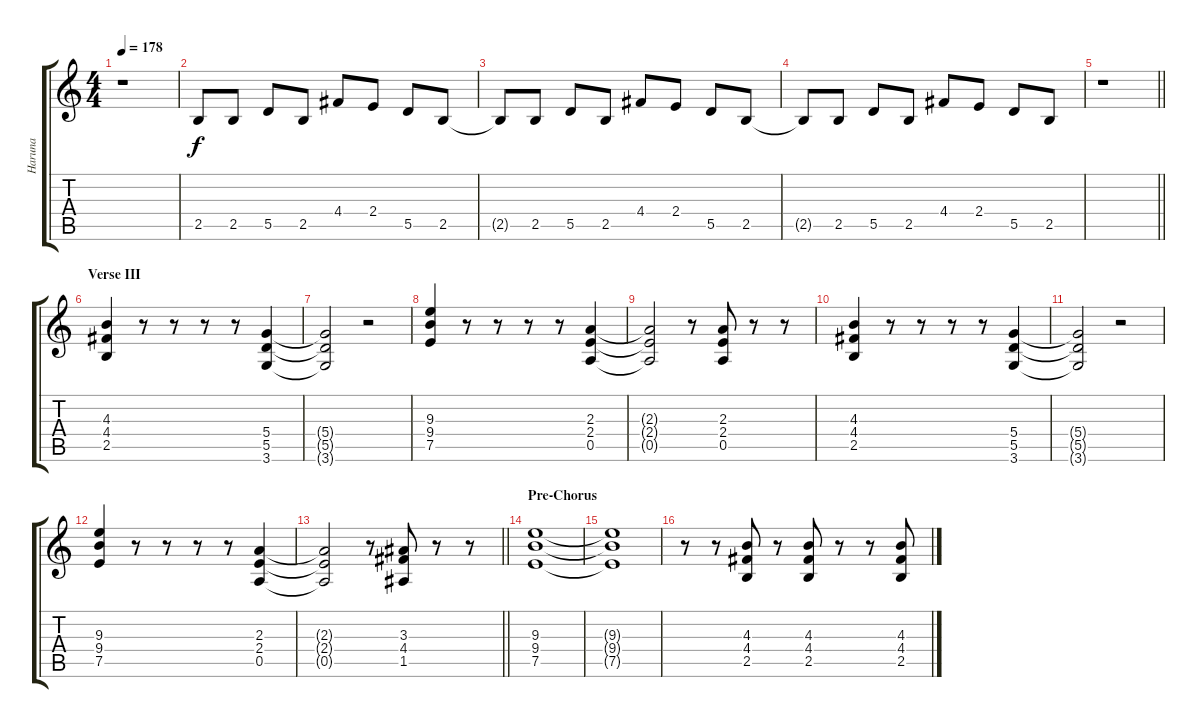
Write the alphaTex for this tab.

\track ("Haruna" "Haruna") {instrument distortionguitar}
\staff {score tabs}
\tuning (E4 B3 G3 D3 A2 E2) {hide}
\ts (4 4)
\tempo 178
\clef g2
\ks c
r.1{dy f} |
2.5.8 2.5.8 5.5.8 2.5.8 4.4.8 2.4.8 5.5.8 2.5.8 |
2.5{t}.8 2.5.8 5.5.8 2.5.8 4.4.8 2.4.8 5.5.8 2.5.8 |
2.5{t}.8 2.5.8 5.5.8 2.5.8 4.4.8 2.4.8 5.5.8 2.5.8 |
\barLineRight lightlight
r.1 |
\section ("" "Verse III")
(4.3 4.4 2.5).4 r.8 r.8 r.8 r.8 (5.4 5.5 3.6).4 |
(5.4{t} 5.5{t} 3.6{t}).2 r.2 |
(9.3 9.4 7.5).4 r.8 r.8 r.8 r.8 (2.3 2.4 0.5).4 |
(2.3{t} 2.4{t} 0.5{t}).2 r.8 (2.3 2.4 0.5).8 r.8 r.8 |
(4.3 4.4 2.5).4 r.8 r.8 r.8 r.8 (5.4 5.5 3.6).4 |
(5.4{t} 5.5{t} 3.6{t}).2 r.2 |
(9.3 9.4 7.5).4 r.8 r.8 r.8 r.8 (2.3 2.4 0.5).4 |
\barLineRight lightlight
(2.3{t} 2.4{t} 0.5{t}).2 r.8 (3.3 4.4 1.5).8 r.8 r.8 |
\section ("" "Pre-Chorus")
(9.3 9.4 7.5).1 |
(9.3{t} 9.4{t} 7.5{t}).1 |
r.8 r.8 (4.3 4.4 2.5).8 r.8 (4.3 4.4 2.5).8 r.8 r.8 (4.3 4.4 2.5).8
